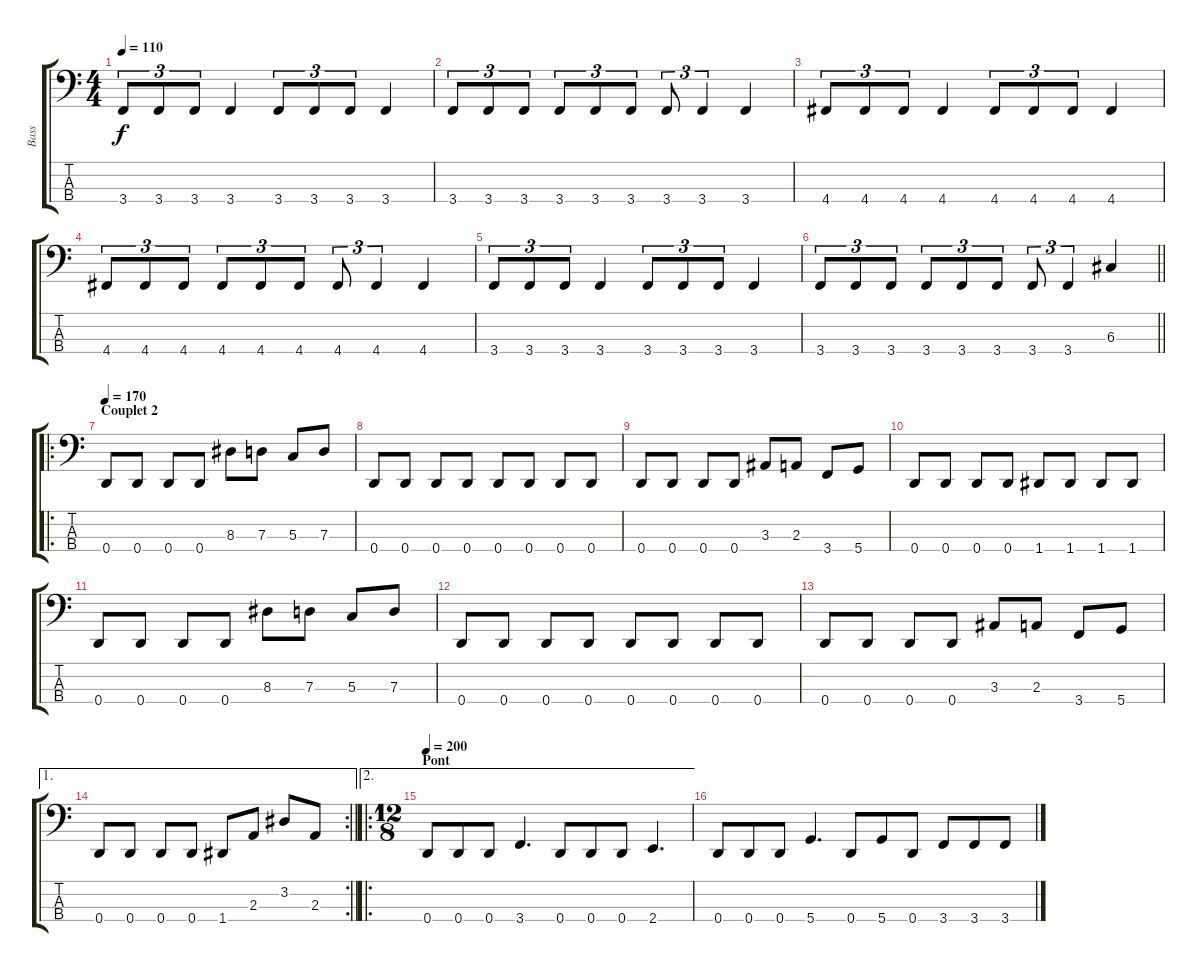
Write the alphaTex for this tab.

\track ("Bass" "Bass") {instrument electricbassfinger}
\staff {score tabs}
\tuning (F2 C2 G1 D1) {hide}
\ts (4 4)
\tempo 110
\clef f4
\ks c
3.4.8{tu (3 2) dy f} 3.4.8{tu (3 2)} 3.4.8{tu (3 2)} 3.4.4 3.4.8{tu (3 2)} 3.4.8{tu (3 2)} 3.4.8{tu (3 2)} 3.4.4 |
3.4.8{tu (3 2)} 3.4.8{tu (3 2)} 3.4.8{tu (3 2)} 3.4.8{tu (3 2)} 3.4.8{tu (3 2)} 3.4.8{tu (3 2)} 3.4.8{tu (3 2)} 3.4.4{tu (3 2)} 3.4.4 |
4.4.8{tu (3 2)} 4.4.8{tu (3 2)} 4.4.8{tu (3 2)} 4.4.4 4.4.8{tu (3 2)} 4.4.8{tu (3 2)} 4.4.8{tu (3 2)} 4.4.4 |
4.4.8{tu (3 2)} 4.4.8{tu (3 2)} 4.4.8{tu (3 2)} 4.4.8{tu (3 2)} 4.4.8{tu (3 2)} 4.4.8{tu (3 2)} 4.4.8{tu (3 2)} 4.4.4{tu (3 2)} 4.4.4 |
3.4.8{tu (3 2)} 3.4.8{tu (3 2)} 3.4.8{tu (3 2)} 3.4.4 3.4.8{tu (3 2)} 3.4.8{tu (3 2)} 3.4.8{tu (3 2)} 3.4.4 |
\barLineRight lightlight
3.4.8{tu (3 2)} 3.4.8{tu (3 2)} 3.4.8{tu (3 2)} 3.4.8{tu (3 2)} 3.4.8{tu (3 2)} 3.4.8{tu (3 2)} 3.4.8{tu (3 2)} 3.4.4{tu (3 2)} 6.3.4 |
\ro
\section ("" "Couplet 2")
\tempo 170
0.4.8 0.4.8 0.4.8 0.4.8 8.3.8 7.3.8 5.3.8 7.3.8 |
0.4.8 0.4.8 0.4.8 0.4.8 0.4.8 0.4.8 0.4.8 0.4.8 |
0.4.8 0.4.8 0.4.8 0.4.8 3.3.8 2.3.8 3.4.8 5.4.8 |
0.4.8 0.4.8 0.4.8 0.4.8 1.4.8 1.4.8 1.4.8 1.4.8 |
0.4.8 0.4.8 0.4.8 0.4.8 8.3.8 7.3.8 5.3.8 7.3.8 |
0.4.8 0.4.8 0.4.8 0.4.8 0.4.8 0.4.8 0.4.8 0.4.8 |
0.4.8 0.4.8 0.4.8 0.4.8 3.3.8 2.3.8 3.4.8 5.4.8 |
\ae 1
\rc 2
\barLineRight lightlight
0.4.8 0.4.8 0.4.8 0.4.8 1.4.8 2.3.8 3.2.8 2.3.8 |
\ae 2
\ro
\ts (12 8)
\section ("" "Pont")
\tempo 200
0.4.8 0.4.8 0.4.8 3.4.4{d} 0.4.8 0.4.8 0.4.8 2.4.4{d} |
0.4.8 0.4.8 0.4.8 5.4.4{d} 0.4.8 5.4.8 0.4.8 3.4.8 3.4.8 3.4.8
